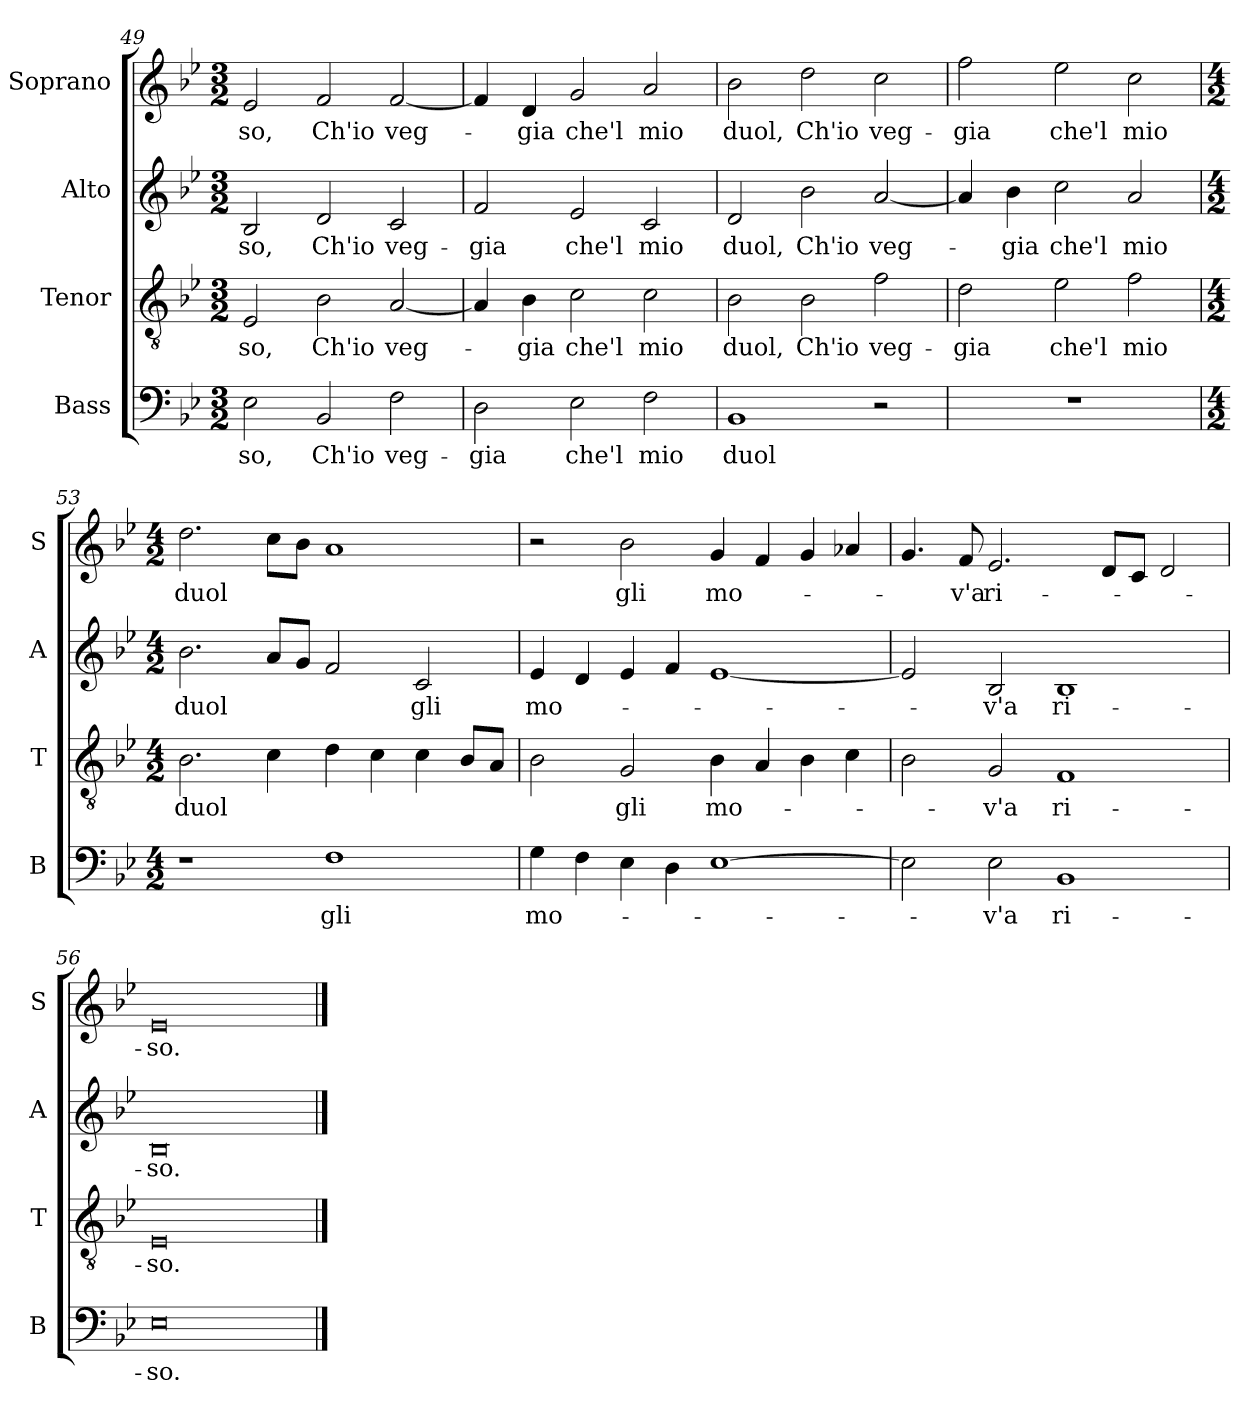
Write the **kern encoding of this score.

**kern	**text	**kern	**text	**kern	**text	**kern	**text
*part4	*part4	*part3	*part3	*part2	*part2	*part1	*part1
*staff4	*staff4	*staff3	*staff3	*staff2	*staff2	*staff1	*staff1
*I"Bass	*	*I"Tenor	*	*I"Alto	*	*I"Soprano	*
*I'B	*	*I'T	*	*I'A	*	*I'S	*
*clefF4	*	*clefGv2	*	*clefG2	*	*clefG2	*
*k[b-e-]	*	*k[b-e-]	*	*k[b-e-]	*	*k[b-e-]	*
*B-:	*	*B-:	*	*B-:	*	*B-:	*
*M3/2	*	*M3/2	*	*M3/2	*	*M3/2	*
=49	=49	=49	=49	=49	=49	=49	=49
!	!LO:LY:b	!	!LO:LY:b	!	!LO:LY:b	!	!LO:LY:b
2E-\	-so,	2E-/	-so,	2B-/	-so,	2e-/	-so,
!	!LO:LY:b	!	!LO:LY:b	!	!LO:LY:b	!	!LO:LY:b
2BB-/	Ch'io	2B-\	Ch'io	2d/	Ch'io	2f/	Ch'io
!	!LO:LY:b	!	!LO:LY:b	!	!LO:LY:b	!	!LO:LY:b
2F\	veg-	[2A/	veg-	2c/	veg-	[2f/	veg-
=50	=50	=50	=50	=50	=50	=50	=50
!	!LO:LY:b	!	!	!	!LO:LY:b	!	!
2D\	-gia	4A/]	.	2f/	-gia	4f/]	.
!	!	!	!LO:LY:b	!	!	!	!LO:LY:b
.	.	4B-\	-gia	.	.	4d/	-gia
!	!LO:LY:b	!	!LO:LY:b	!	!LO:LY:b	!	!LO:LY:b
2E-\	che'l	2c\	che'l	2e-/	che'l	2g/	che'l
!	!LO:LY:b	!	!LO:LY:b	!	!LO:LY:b	!	!LO:LY:b
2F\	mio	2c\	mio	2c/	mio	2a/	mio
=51	=51	=51	=51	=51	=51	=51	=51
!	!LO:LY:b	!	!LO:LY:b	!	!LO:LY:b	!	!LO:LY:b
1BB-	duol	2B-\	duol,	2d/	duol,	2b-\	duol,
!	!	!	!LO:LY:b	!	!LO:LY:b	!	!LO:LY:b
.	.	2B-\	Ch'io	2b-\	Ch'io	2dd\	Ch'io
!	!	!	!LO:LY:b	!	!LO:LY:b	!	!LO:LY:b
2r	.	2f\	veg-	[2a/	veg-	2cc\	veg-
!!LO:LB:g=z
=52	=52	=52	=52	=52	=52	=52	=52
!	!	!	!LO:LY:b	!	!	!	!LO:LY:b
1.r	.	2d\	-gia	4a/]	.	2ff\	-gia
!	!	!	!	!	!LO:LY:b	!	!
.	.	.	.	4b-\	-gia	.	.
!	!	!	!LO:LY:b	!	!LO:LY:b	!	!LO:LY:b
.	.	2e-\	che'l	2cc\	che'l	2ee-\	che'l
!	!	!	!LO:LY:b	!	!LO:LY:b	!	!LO:LY:b
.	.	2f\	mio	2a/	mio	2cc\	mio
=53	=53	=53	=53	=53	=53	=53	=53
*M4/2	*	*M4/2	*	*M4/2	*	*M4/2	*
!	!	!	!LO:LY:b	!	!LO:LY:b	!	!LO:LY:b
1r	.	2.B-\	duol	2.b-\	duol	2.dd\	duol
.	.	4c\	.	8a/L	.	8cc\L	.
.	.	.	.	8g/J	.	8b-\J	.
!	!LO:LY:b	!	!	!	!	!	!
1F	gli	4d\	.	2f/	.	1a	.
.	.	4c\	.	.	.	.	.
!	!	!	!	!	!LO:LY:b	!	!
.	.	4c\	.	2c/	gli	.	.
.	.	8B-/L	.	.	.	.	.
.	.	8A/J	.	.	.	.	.
=54	=54	=54	=54	=54	=54	=54	=54
!	!LO:LY:b	!	!	!	!LO:LY:b	!	!
4G\	mo-	2B-\	.	4e-/	mo-	2r	.
4F\	.	.	.	4d/	.	.	.
!	!	!	!LO:LY:b	!	!	!	!LO:LY:b
4E-\	.	2G/	gli	4e-/	.	2b-\	gli
4D\	.	.	.	4f/	.	.	.
!	!	!	!LO:LY:b	!	!	!	!LO:LY:b
[1E-	.	4B-\	mo-	[1e-	.	4g/	mo-
.	.	4A/	.	.	.	4f/	.
.	.	4B-\	.	.	.	4g/	.
.	.	4c\	.	.	.	4a-X/	.
!!LO:LB:g=z
=55	=55	=55	=55	=55	=55	=55	=55
2E-\]	.	2B-\	.	2e-/]	.	4.g/	.
!	!	!	!	!	!	!	!LO:LY:b
.	.	.	.	.	.	8f/	-v'a
!	!LO:LY:b	!	!LO:LY:b	!	!LO:LY:b	!	!LO:LY:b
2E-\	-v'a	2G/	-v'a	2B-/	-v'a	2.e-/	ri-
!	!LO:LY:b	!	!LO:LY:b	!	!LO:LY:b	!	!
1BB-	ri-	1F	ri-	1B-	ri-	.	.
.	.	.	.	.	.	8d/L	.
.	.	.	.	.	.	8c/J	.
.	.	.	.	.	.	2d/	.
=56	=56	=56	=56	=56	=56	=56	=56
!	!LO:LY:b	!	!LO:LY:b	!	!LO:LY:b	!	!LO:LY:b
0E-	-so.	0E-	-so.	0B-	-so.	0e-	-so.
==	==	==	==	==	==	==	==
*-	*-	*-	*-	*-	*-	*-	*-
